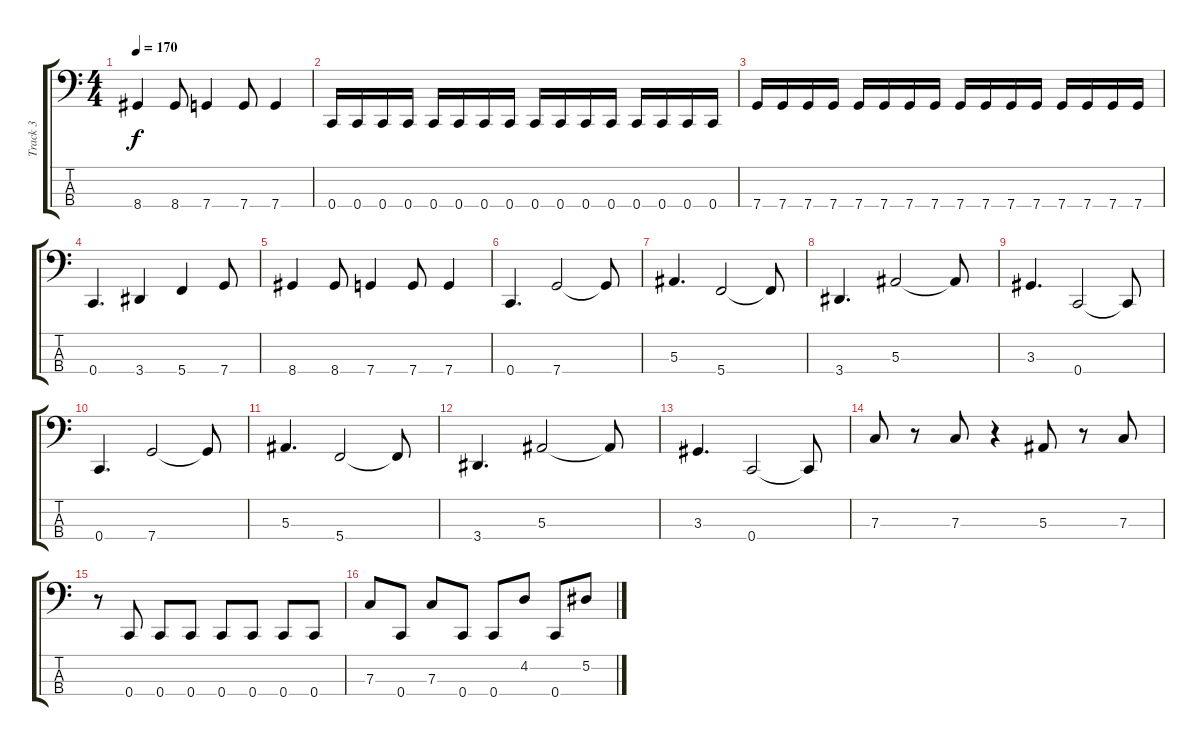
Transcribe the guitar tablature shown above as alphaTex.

\track ("Track 3" "Track 3") {instrument electricbasspick}
\staff {score tabs}
\tuning (Eb2 Bb1 F1 C1) {hide}
\ts (4 4)
\tempo 170
\clef f4
\ks c
8.4.4{dy f} 8.4.8 7.4.4 7.4.8 7.4.4 |
0.4.16 0.4.16 0.4.16 0.4.16 0.4.16 0.4.16 0.4.16 0.4.16 0.4.16 0.4.16 0.4.16 0.4.16 0.4.16 0.4.16 0.4.16 0.4.16 |
7.4.16 7.4.16 7.4.16 7.4.16 7.4.16 7.4.16 7.4.16 7.4.16 7.4.16 7.4.16 7.4.16 7.4.16 7.4.16 7.4.16 7.4.16 7.4.16 |
0.4.4{d} 3.4.4 5.4.4 7.4.8 |
8.4.4 8.4.8 7.4.4 7.4.8 7.4.4 |
0.4.4{d} 7.4.2 7.4{t}.8 |
5.3.4{d} 5.4.2 5.4{t}.8 |
3.4.4{d} 5.3.2 5.3{t}.8 |
3.3.4{d} 0.4.2 0.4{t}.8 |
0.4.4{d} 7.4.2 7.4{t}.8 |
5.3.4{d} 5.4.2 5.4{t}.8 |
3.4.4{d} 5.3.2 5.3{t}.8 |
3.3.4{d} 0.4.2 0.4{t}.8 |
7.3.8 r.8 7.3.8 r.4 5.3.8 r.8 7.3.8 |
r.8 0.4.8 0.4.8 0.4.8 0.4.8 0.4.8 0.4.8 0.4.8 |
7.3.8 0.4.8 7.3.8 0.4.8 0.4.8 4.2.8 0.4.8 5.2.8
